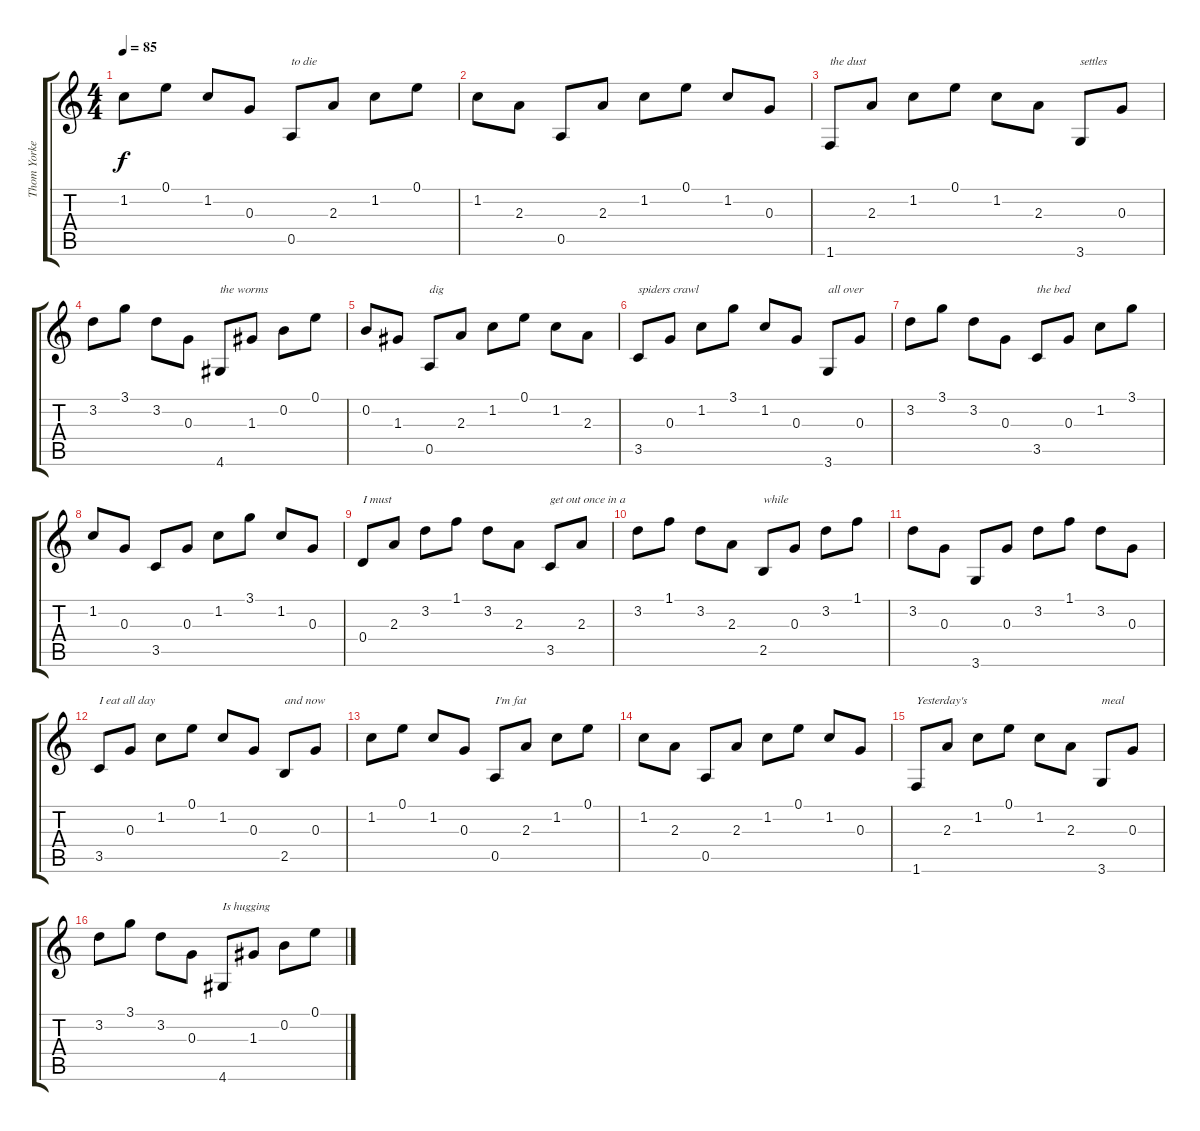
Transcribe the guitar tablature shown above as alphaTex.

\track ("Thom Yorke" "Thom Yorke") {instrument acousticguitarsteel}
\staff {score tabs}
\tuning (E4 B3 G3 D3 A2 E2) {hide}
\ts (4 4)
\tempo 85
\clef g2
\ks c
1.2.8{dy f} 0.1.8 1.2.8 0.3.8 0.5.8{txt "to die"} 2.3.8 1.2.8 0.1.8 |
1.2.8 2.3.8 0.5.8 2.3.8 1.2.8 0.1.8 1.2.8 0.3.8 |
1.6.8{txt "the dust "} 2.3.8 1.2.8 0.1.8 1.2.8 2.3.8 3.6.8{txt "settles"} 0.3.8 |
3.2.8 3.1.8 3.2.8 0.3.8 4.6.8{txt "the worms "} 1.3.8 0.2.8 0.1.8 |
0.2.8 1.3.8 0.5.8{txt "dig"} 2.3.8 1.2.8 0.1.8 1.2.8 2.3.8 |
3.5.8{txt "spiders crawl "} 0.3.8 1.2.8 3.1.8 1.2.8 0.3.8 3.6.8{txt "all over"} 0.3.8 |
3.2.8 3.1.8 3.2.8 0.3.8 3.5.8{txt "the bed"} 0.3.8 1.2.8 3.1.8 |
1.2.8 0.3.8 3.5.8 0.3.8 1.2.8 3.1.8 1.2.8 0.3.8 |
0.4.8{txt "I must"} 2.3.8 3.2.8 1.1.8 3.2.8 2.3.8 3.5.8{txt "get out once in a"} 2.3.8 |
3.2.8 1.1.8 3.2.8 2.3.8 2.5.8{txt "while"} 0.3.8 3.2.8 1.1.8 |
3.2.8 0.3.8 3.6.8 0.3.8 3.2.8 1.1.8 3.2.8 0.3.8 |
3.5.8{txt "I eat all day"} 0.3.8 1.2.8 0.1.8 1.2.8 0.3.8 2.5.8{txt "and now"} 0.3.8 |
1.2.8 0.1.8 1.2.8 0.3.8 0.5.8{txt "I'm fat"} 2.3.8 1.2.8 0.1.8 |
1.2.8 2.3.8 0.5.8 2.3.8 1.2.8 0.1.8 1.2.8 0.3.8 |
1.6.8{txt "Yesterday's"} 2.3.8 1.2.8 0.1.8 1.2.8 2.3.8 3.6.8{txt "meal"} 0.3.8 |
3.2.8 3.1.8 3.2.8 0.3.8 4.6.8{txt "Is hugging "} 1.3.8 0.2.8 0.1.8
